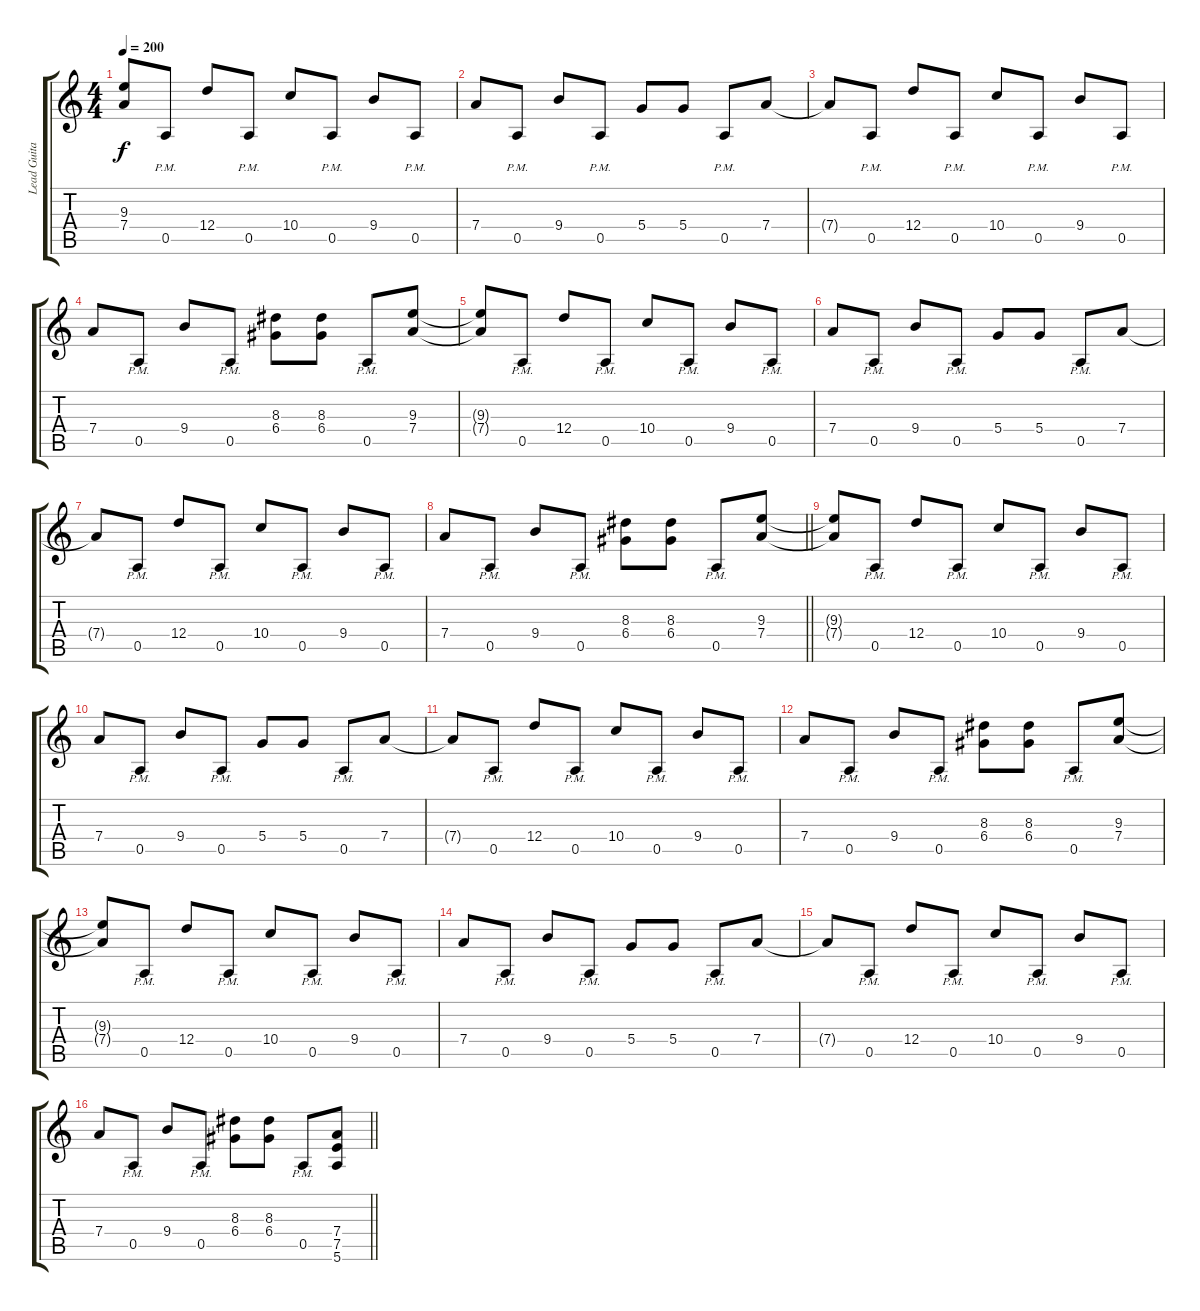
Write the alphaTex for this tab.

\track ("Lead Guitar" "Lead Guita") {instrument distortionguitar}
\staff {score tabs}
\tuning (E4 B3 G3 D3 A2 E2) {hide}
\ts (4 4)
\tempo 200
\clef g2
\ks c
(9.3{t} 7.4{t}).8{dy f} 0.5{pm}.8 12.4.8 0.5{pm}.8 10.4.8 0.5{pm}.8 9.4.8 0.5{pm}.8 |
7.4.8 0.5{pm}.8 9.4.8 0.5{pm}.8 5.4.8 5.4.8 0.5{pm}.8 7.4.8 |
7.4{t}.8 0.5{pm}.8 12.4.8 0.5{pm}.8 10.4.8 0.5{pm}.8 9.4.8 0.5{pm}.8 |
7.4.8 0.5{pm}.8 9.4.8 0.5{pm}.8 (8.3 6.4).8 (8.3 6.4).8 0.5{pm}.8 (9.3 7.4).8 |
(9.3{t} 7.4{t}).8 0.5{pm}.8 12.4.8 0.5{pm}.8 10.4.8 0.5{pm}.8 9.4.8 0.5{pm}.8 |
7.4.8 0.5{pm}.8 9.4.8 0.5{pm}.8 5.4.8 5.4.8 0.5{pm}.8 7.4.8 |
7.4{t}.8 0.5{pm}.8 12.4.8 0.5{pm}.8 10.4.8 0.5{pm}.8 9.4.8 0.5{pm}.8 |
\barLineRight lightlight
7.4.8 0.5{pm}.8 9.4.8 0.5{pm}.8 (8.3 6.4).8 (8.3 6.4).8 0.5{pm}.8 (9.3 7.4).8 |
\section ("" "")
(9.3{t} 7.4{t}).8 0.5{pm}.8 12.4.8 0.5{pm}.8 10.4.8 0.5{pm}.8 9.4.8 0.5{pm}.8 |
7.4.8 0.5{pm}.8 9.4.8 0.5{pm}.8 5.4.8 5.4.8 0.5{pm}.8 7.4.8 |
7.4{t}.8 0.5{pm}.8 12.4.8 0.5{pm}.8 10.4.8 0.5{pm}.8 9.4.8 0.5{pm}.8 |
7.4.8 0.5{pm}.8 9.4.8 0.5{pm}.8 (8.3 6.4).8 (8.3 6.4).8 0.5{pm}.8 (9.3 7.4).8 |
(9.3{t} 7.4{t}).8 0.5{pm}.8 12.4.8 0.5{pm}.8 10.4.8 0.5{pm}.8 9.4.8 0.5{pm}.8 |
7.4.8 0.5{pm}.8 9.4.8 0.5{pm}.8 5.4.8 5.4.8 0.5{pm}.8 7.4.8 |
7.4{t}.8 0.5{pm}.8 12.4.8 0.5{pm}.8 10.4.8 0.5{pm}.8 9.4.8 0.5{pm}.8 |
\barLineRight lightlight
7.4.8 0.5{pm}.8 9.4.8 0.5{pm}.8 (8.3 6.4).8 (8.3 6.4).8 0.5{pm}.8 (7.4 7.5 5.6).8
